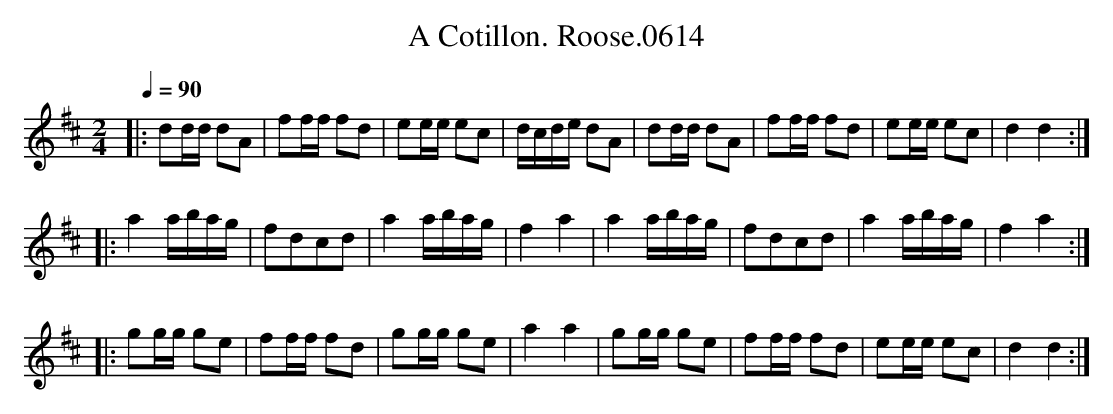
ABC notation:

X:1
T:Cotillon. Roose.0614, A
M:2/4
L:1/8
Q:1/4=90
K:D
|:dd/d/ dA|ff/f/ fd|ee/e/ ec|d/c/d/e/ dA|\\
dd/d/ dA|ff/f/ fd|ee/e/ ec|d2d2:|
|:a2 a/b/a/g/|fdcd|a2 a/b/a/g/|f2a2|\\
a2 a/b/a/g/|fdcd|a2 a/b/a/g/|f2a2:|
|:gg/g/ ge|ff/f/ fd|gg/g/ ge|a2a2|\\
gg/g/ ge|ff/f/ fd|ee/e/ ec|d2d2:|
